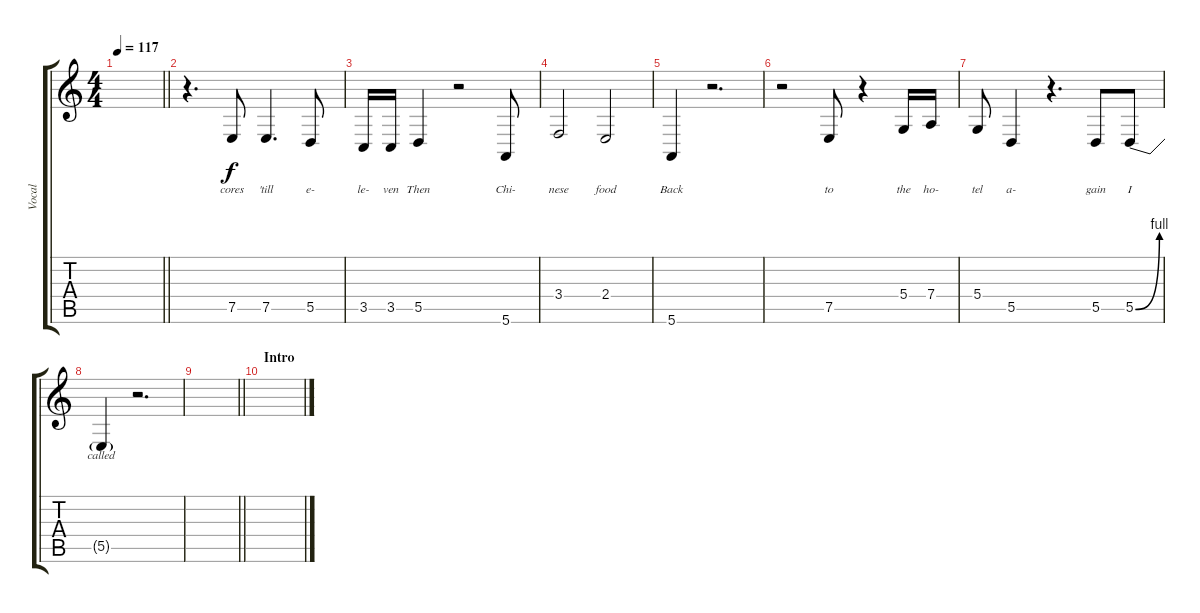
\track ("Vocal" "Vocal") {instrument reedorgan}
\staff {score tabs}
\tuning (E4 B3 G3 D3 A2 E2) {hide}
\ts (4 4)
\tempo 117
\clef g2
\barLineRight lightlight
\ks c
|
r.4{d} 7.5.8{lyrics (0 "cores") lyrics (1 "") lyrics (2 "") lyrics (3 "") lyrics (4 "")} 7.5.4{d lyrics (0 "'till") lyrics (1 "") lyrics (2 "") lyrics (3 "") lyrics (4 "")} 5.5.8{lyrics (0 "e-") lyrics (1 "") lyrics (2 "") lyrics (3 "") lyrics (4 "")} |
3.5.16{lyrics (0 "le-") lyrics (1 "") lyrics (2 "") lyrics (3 "") lyrics (4 "")} 3.5.16{lyrics (0 "ven") lyrics (1 "") lyrics (2 "") lyrics (3 "") lyrics (4 "")} 5.5.4{lyrics (0 "Then") lyrics (1 "") lyrics (2 "") lyrics (3 "") lyrics (4 "")} r.2 5.6.8{lyrics (0 "Chi-") lyrics (1 "") lyrics (2 "") lyrics (3 "") lyrics (4 "")} |
3.4.2{lyrics (0 "nese") lyrics (1 "") lyrics (2 "") lyrics (3 "") lyrics (4 "")} 2.4.2{lyrics (0 "food") lyrics (1 "") lyrics (2 "") lyrics (3 "") lyrics (4 "")} |
5.6.4{lyrics (0 "Back") lyrics (1 "") lyrics (2 "") lyrics (3 "") lyrics (4 "")} r.2{d} |
r.2 7.5.8{lyrics (0 "to") lyrics (1 "") lyrics (2 "") lyrics (3 "") lyrics (4 "")} r.4 5.4.16{lyrics (0 "the") lyrics (1 "") lyrics (2 "") lyrics (3 "") lyrics (4 "")} 7.4.16{lyrics (0 "ho-") lyrics (1 "") lyrics (2 "") lyrics (3 "") lyrics (4 "")} |
5.4.8{lyrics (0 "tel") lyrics (1 "") lyrics (2 "") lyrics (3 "") lyrics (4 "")} 5.5.4{lyrics (0 "a-") lyrics (1 "") lyrics (2 "") lyrics (3 "") lyrics (4 "")} r.4{d} 5.5.8{lyrics (0 "gain") lyrics (1 "") lyrics (2 "") lyrics (3 "") lyrics (4 "")} 5.5{be (bend 0 0 60 4)}.8{lyrics (0 "I") lyrics (1 "") lyrics (2 "") lyrics (3 "") lyrics (4 "")} |
5.5{t}.4{lyrics (0 "called") lyrics (1 "") lyrics (2 "") lyrics (3 "") lyrics (4 "")} r.2{d} |
\barLineRight lightlight
|
\section ("" "Intro")
